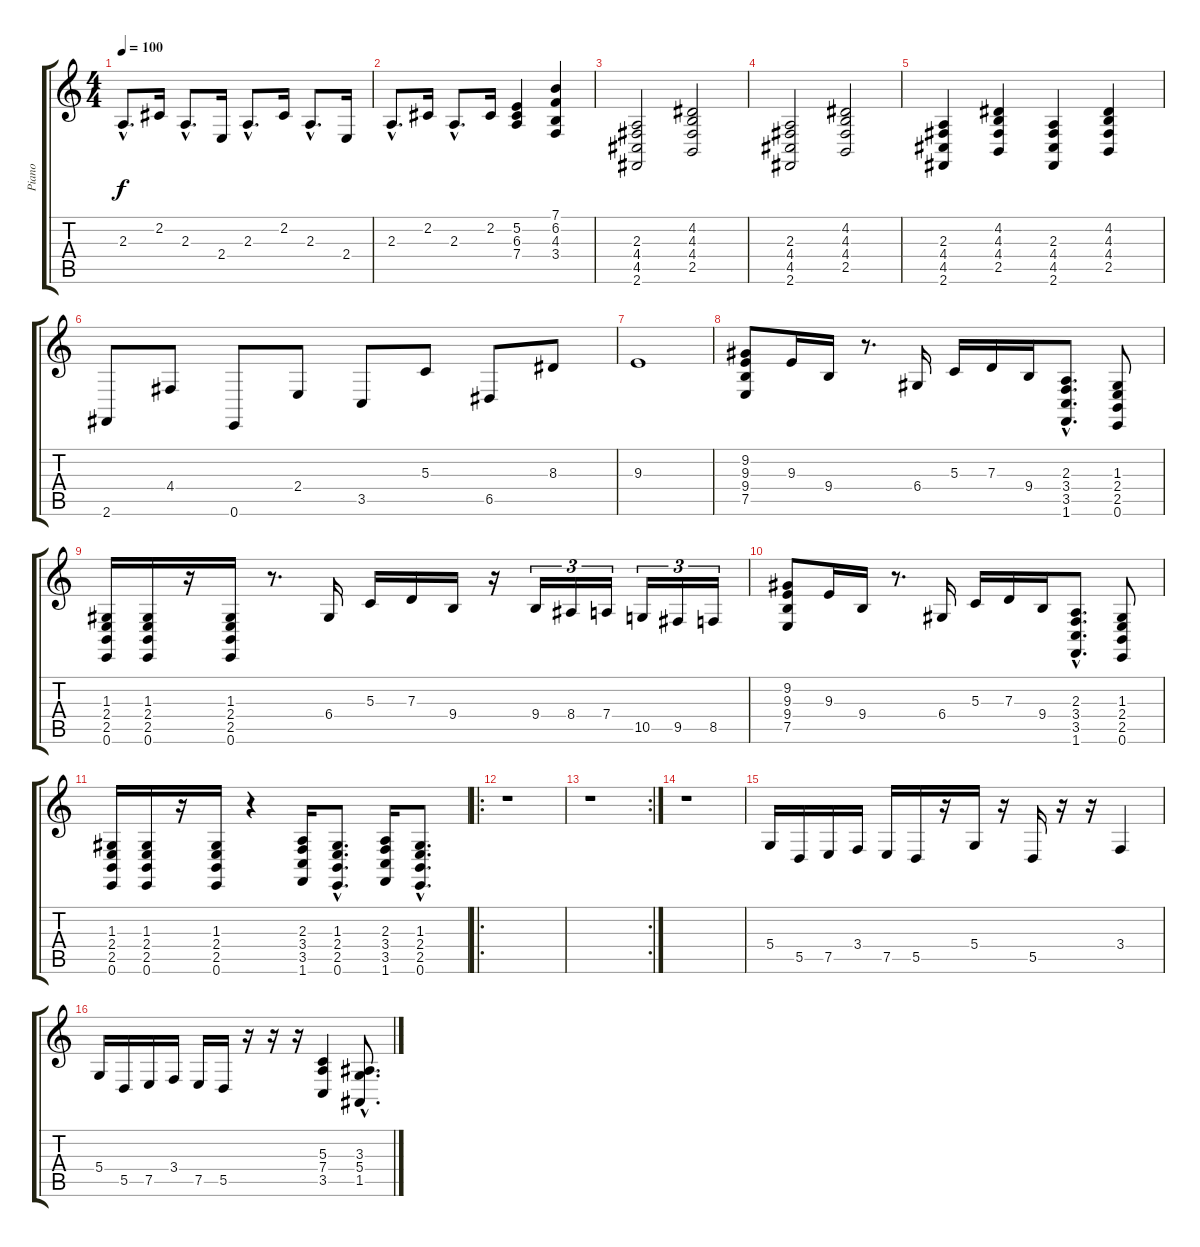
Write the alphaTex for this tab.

\track ("Piano" "Piano") {instrument acousticgrandpiano}
\staff {score tabs}
\tuning (E4 B3 G3 D3 A2 E2) {hide}
\ts (4 4)
\tempo 100
\clef g2
\ks c
2.3{hac}.8{d dy f} 2.2.16 2.3{hac}.8{d} 2.4.16 2.3{hac}.8{d} 2.2.16 2.3{hac}.8{d} 2.4.16 |
2.3{hac}.8{d} 2.2.16 2.3{hac}.8{d} 2.2.16 (5.2 6.3 7.4).4 (7.1 6.2 4.3 3.4).4 |
(2.3 4.4 4.5 2.6).2 (4.2 4.3 4.4 2.5).2 |
(2.3 4.4 4.5 2.6).2 (4.2 4.3 4.4 2.5).2 |
(2.3 4.4 4.5 2.6).4 (4.2 4.3 4.4 2.5).4 (2.3 4.4 4.5 2.6).4 (4.2 4.3 4.4 2.5).4 |
2.6.8 4.4.8 0.6.8 2.4.8 3.5.8 5.3.8 6.5.8 8.3.8 |
9.3.1 |
(9.2 9.3 9.4 7.5).8 9.3.16 9.4.16 r.8{d} 6.4.16 5.3.16 7.3.16 9.4.16 (2.3{hac} 3.4{hac} 3.5{hac} 1.6{hac}).8{d} (1.3 2.4 2.5 0.6).8 |
(1.3 2.4 2.5 0.6).16 (1.3 2.4 2.5 0.6).16 r.16 (1.3 2.4 2.5 0.6).16 r.8{d} 6.4.16 5.3.16 7.3.16 9.4.16 r.16 9.4.16{tu (3 2)} 8.4.16{tu (3 2)} 7.4.16{tu (3 2)} 10.5.16{tu (3 2)} 9.5.16{tu (3 2)} 8.5.16{tu (3 2)} |
(9.2 9.3 9.4 7.5).8 9.3.16 9.4.16 r.8{d} 6.4.16 5.3.16 7.3.16 9.4.16 (2.3{hac} 3.4{hac} 3.5{hac} 1.6{hac}).8{d} (1.3 2.4 2.5 0.6).8 |
(1.3 2.4 2.5 0.6).16 (1.3 2.4 2.5 0.6).16 r.16 (1.3 2.4 2.5 0.6).16 r.4 (2.3 3.4 3.5 1.6).16 (1.3{hac} 2.4{hac} 2.5{hac} 0.6{hac}).8{d} (2.3 3.4 3.5 1.6).16 (1.3{hac} 2.4{hac} 2.5{hac} 0.6{hac}).8{d} |
\ro
r.1 |
\rc 2
r.1 |
r.1 |
5.4.16 5.5.16 7.5.16 3.4.16 7.5.16 5.5.16 r.16 5.4.16 r.16 5.5.16 r.16 r.16 3.4.4 |
5.4.16 5.5.16 7.5.16 3.4.16 7.5.16 5.5.16 r.16 r.16 r.16 (5.3 7.4 3.5).4 (3.3{hac} 5.4{hac} 1.5{hac}).8{d}
